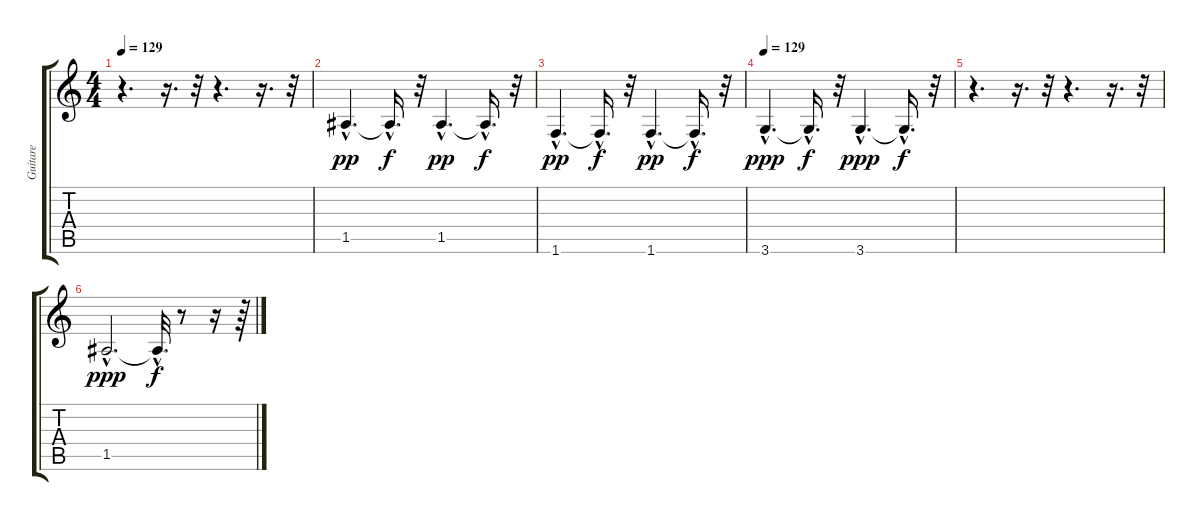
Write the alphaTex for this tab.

\track ("Guitare" "Guitare") {instrument acousticguitarnylon}
\staff {score tabs}
\tuning (E4 B3 G3 D3 A2 E2) {hide}
\ts (4 4)
\tempo 129
\clef g2
\ks c
r.4{d dy f} r.16{d} r.32 r.4{d} r.16{d} r.32 |
1.5{hac}.4{d dy pp} 1.5{hac t}.16{d dy f} r.32 1.5{hac}.4{d dy pp} 1.5{hac t}.16{d dy f} r.32 |
1.6{hac}.4{d dy pp} 1.6{hac t}.16{d dy f} r.32 1.6{hac}.4{d dy pp} 1.6{hac t}.16{d dy f} r.32 |
\tempo 129
3.6{hac}.4{d dy ppp} 3.6{hac t}.16{d dy f} r.32 3.6{hac}.4{d dy ppp} 3.6{hac t}.16{d dy f} r.32 |
r.4{d} r.16{d} r.32 r.4{d} r.16{d} r.32 |
1.5{hac}.2{d dy ppp} 1.5{hac t}.32{d dy f} r.8 r.16 r.64
